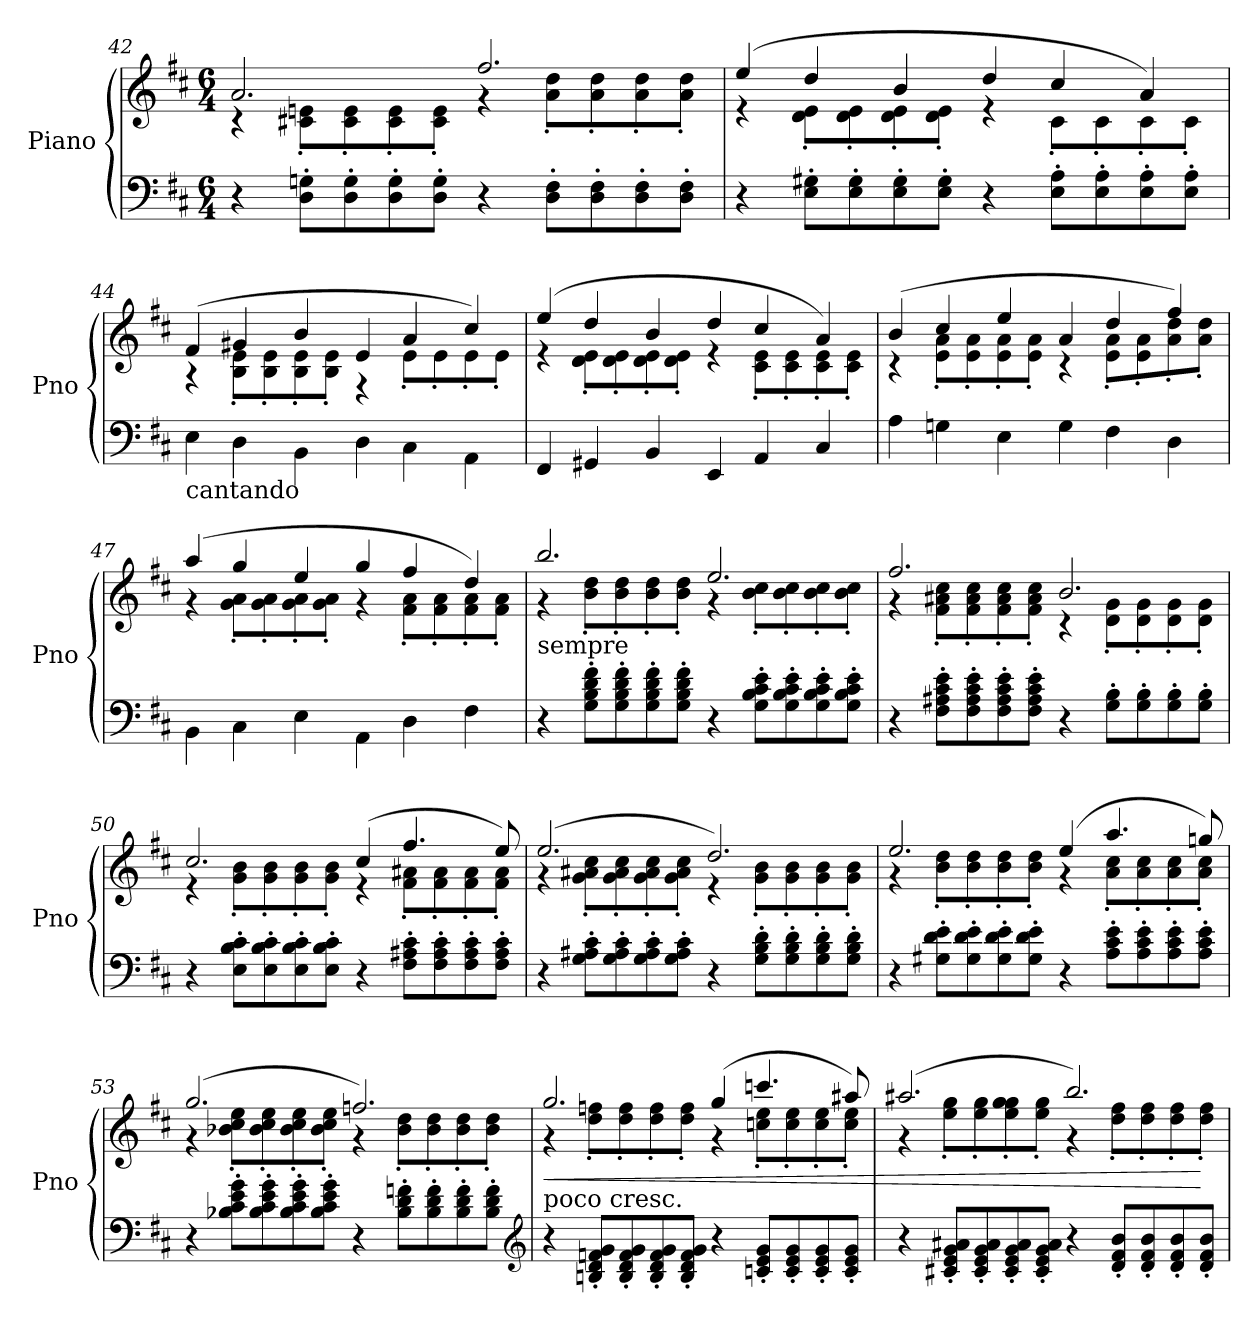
**kern	**kern	**dynam
*part1	*part1	*part1
*staff2	*staff1	*staff1/2
*I"Piano	*	*
*I'Pno	*	*
*clefF4	*clefG2	*
*k[f#c#]	*k[f#c#]	*
*D:	*D:	*
*M6/4	*M6/4	*
=42	=42	=42
*	*^	*
4r	2.a/	4rc	.
8D\' 8Gn\'L	.	8c#X\' 8en\'L	.
8D\' 8G\'	.	8c#\' 8e\'	.
8D\' 8G\'	.	8c#\' 8e\'	.
8D\' 8G\'J	.	8c#\' 8e\'J	.
4r	2.ff#/	4rg	.
8D\' 8F#\'L	.	8a\' 8dd\'L	.
8D\' 8F#\'	.	8a\' 8dd\'	.
8D\' 8F#\'	.	8a\' 8dd\'	.
8D\' 8F#\'J	.	8a\' 8dd\'J	.
=43	=43	=43	=43
4r	(4ee/	4re	.
8E\' 8G#X\'L	4dd/	8d\' 8e\'L	.
8E\' 8G#\'	.	8d\' 8e\'	.
8E\' 8G#\'	4b/	8d\' 8e\'	.
8E\' 8G#\'J	.	8d\' 8e\'J	.
4r	4dd/	4re	.
8E\' 8A\'L	4cc#/	8c#'\L	.
8E\' 8A\'	.	8c#'\	.
8E\' 8A\'	4a/)	8c#'\	.
8E\' 8A\'J	.	8c#'\J	.
=44	=44	=44	=44
!LO:TX:b:t=cantando	!	!	!
4E\	(4f#/	4rA	.
4D\	4g#X/	8B\' 8e\'L	.
.	.	8B\' 8e\'	.
4BB\	4b/	8B\' 8e\'	.
.	.	8B\' 8e\'J	.
4D\	4e/	4rF	.
4C#\	4a/	8e'\L	.
.	.	8e'\	.
4AA\	4cc#/)	8e'\	.
.	.	8e'\J	.
!!LO:LB:g=z	!!
=45	=45	=45	=45
4FF#/	(4ee/	4re	.
4GG#X/	4dd/	8d\' 8e\'L	.
.	.	8d\' 8e\'	.
4BB/	4b/	8d\' 8e\'	.
.	.	8d\' 8e\'J	.
4EE/	4dd/	4re	.
4AA/	4cc#/	8c#\' 8e\'L	.
.	.	8c#\' 8e\'	.
4C#/	4a/)	8c#\' 8e\'	.
.	.	8c#\' 8e\'J	.
=46	=46	=46	=46
4A\	(4b/	4rc	.
4Gn\	4cc#/	8e\' 8a\'L	.
.	.	8e\' 8a\'	.
4E\	4ee/	8e\' 8a\'	.
.	.	8e\' 8a\'J	.
4G\	4a/	4rc	.
4F#\	4dd/	8e\' 8a\'L	.
.	.	8e\' 8a\'	.
4D\	4ff#/)	8a\' 8dd\'	.
.	.	8a\' 8dd\'J	.
=47	=47	=47	=47
4BB\	(4aa/	4rg	.
4C#\	4gg/	8g\' 8a\'L	.
.	.	8g\' 8a\'	.
4E\	4ee/	8g\' 8a\'	.
.	.	8g\' 8a\'J	.
4AA\	4gg/	4rg	.
4D\	4ff#/	8f#\' 8a\'L	.
.	.	8f#\' 8a\'	.
4F#\	4dd/)	8f#\' 8a\'	.
.	.	8f#\' 8a\'J	.
=48	=48	=48	=48
!	!LO:TX:b:t=sempre	!	!
4r	2.bb/	4rg	.
8G\' 8B\' 8d\' 8f#\'L	.	8b\' 8dd\'L	.
8G\' 8B\' 8d\' 8f#\'	.	8b\' 8dd\'	.
8G\' 8B\' 8d\' 8f#\'	.	8b\' 8dd\'	.
8G\' 8B\' 8d\' 8f#\'J	.	8b\' 8dd\'J	.
4r	2.ee/	4rg	.
8G\' 8B\' 8c#\' 8e\'L	.	8b\' 8cc#\'L	.
8G\' 8B\' 8c#\' 8e\'	.	8b\' 8cc#\'	.
8G\' 8B\' 8c#\' 8e\'	.	8b\' 8cc#\'	.
8G\' 8B\' 8c#\' 8e\'J	.	8b\' 8cc#\'J	.
!!LO:LB:g=z	!!
=49	=49	=49	=49
4r	2.ff#/	4rg	.
8F#\' 8A#X\' 8c#\' 8e\'L	.	8f#\' 8a#X\' 8cc#\'L	.
8F#\' 8A#\' 8c#\' 8e\'	.	8f#\' 8a#\' 8cc#\'	.
8F#\' 8A#\' 8c#\' 8e\'	.	8f#\' 8a#\' 8cc#\'	.
8F#\' 8A#\' 8c#\' 8e\'J	.	8f#\' 8a#\' 8cc#\'J	.
4r	2.b/	4rc	.
8G\' 8B\'L	.	8d\' 8g\'L	.
8G\' 8B\'	.	8d\' 8g\'	.
8G\' 8B\'	.	8d\' 8g\'	.
8G\' 8B\'J	.	8d\' 8g\'J	.
=50	=50	=50	=50
4r	2.cc#/	4re	.
8E\' 8B\' 8c#\'L	.	8g\' 8b\'L	.
8E\' 8B\' 8c#\'	.	8g\' 8b\'	.
8E\' 8B\' 8c#\'	.	8g\' 8b\'	.
8E\' 8B\' 8c#\'J	.	8g\' 8b\'J	.
4r	(4cc#/	4re	.
8F#\' 8A#X\' 8c#\'L	4.ff#/	8f#\' 8a#X\'L	.
8F#\' 8A#\' 8c#\'	.	8f#\' 8a#\'	.
8F#\' 8A#\' 8c#\'	.	8f#\' 8a#\'	.
8F#\' 8A#\' 8c#\'J	8ee/)	8f#\' 8a#\'J	.
=51	=51	=51	=51
4r	(2.ee/	4rg	.
8G\' 8A#X\' 8c#\'L	.	8g\' 8a#X\' 8cc#\'L	.
8G\' 8A#\' 8c#\'	.	8g\' 8a#\' 8cc#\'	.
8G\' 8A#\' 8c#\'	.	8g\' 8a#\' 8cc#\'	.
8G\' 8A#\' 8c#\'J	.	8g\' 8a#\' 8cc#\'J	.
4r	2.dd/)	4re	.
8G\' 8B\' 8d\'L	.	8g\' 8b\'L	.
8G\' 8B\' 8d\'	.	8g\' 8b\'	.
8G\' 8B\' 8d\'	.	8g\' 8b\'	.
8G\' 8B\' 8d\'J	.	8g\' 8b\'J	.
=52	=52	=52	=52
4r	2.ee/	4rg	.
8G#X\' 8d\' 8e\'L	.	8b\' 8dd\'L	.
8G#\' 8d\' 8e\'	.	8b\' 8dd\'	.
8G#\' 8d\' 8e\'	.	8b\' 8dd\'	.
8G#\' 8d\' 8e\'J	.	8b\' 8dd\'J	.
4r	(4ee/	4rg	.
8A\' 8c#\' 8e\'L	4.aa/	8a\' 8cc#\'L	.
8A\' 8c#\' 8e\'	.	8a\' 8cc#\'	.
8A\' 8c#\' 8e\'	.	8a\' 8cc#\'	.
8A\' 8c#\' 8e\'J	8ggn/)	8a\' 8cc#\'J	.
!!LO:PB:g=z	!!
=53	=53	=53	=53
4r	(2.gg/	4rg	.
8B-X\' 8c#\' 8e\' 8g\'L	.	8b-X\' 8cc#\' 8ee\'L	.
8B-\' 8c#\' 8e\' 8g\'	.	8b-\' 8cc#\' 8ee\'	.
8B-\' 8c#\' 8e\' 8g\'	.	8b-\' 8cc#\' 8ee\'	.
8B-\' 8c#\' 8e\' 8g\'J	.	8b-\' 8cc#\' 8ee\'J	.
4r	2.ffn/)	4rg	.
8B-\' 8d\' 8fn\'L	.	8b-\' 8dd\'L	.
8B-\' 8d\' 8f\'	.	8b-\' 8dd\'	.
8B-\' 8d\' 8f\'	.	8b-\' 8dd\'	.
8B-\' 8d\' 8f\'J	.	8b-\' 8dd\'J	.
*clefG2	*	*	*
=54	=54	=54	=54
!	!LO:TX:b:t=poco cresc.	!	!
!	!	!	!LO:HP:b
4r	2.gg/	4rg	<
8Bn/' 8d/' 8fn/' 8g/'L	.	8dd\' 8ffn\'L	.
8B/' 8d/' 8f/' 8g/'	.	8dd\' 8ff\'	.
8B/' 8d/' 8f/' 8g/'	.	8dd\' 8ff\'	.
8B/' 8d/' 8f/' 8g/'J	.	8dd\' 8ff\'J	.
4r	(4gg/	4rg	.
8cn/' 8e/' 8g/'L	4.cccn/	8ccn\' 8ee\'L	.
8c/' 8e/' 8g/'	.	8cc\' 8ee\'	.
8c/' 8e/' 8g/'	.	8cc\' 8ee\'	.
8c/' 8e/' 8g/'J	8aa#X/)	8cc\' 8ee\'J	.
=55	=55	=55	=55
4r	(2.aa#X/	4rg	.
8c#X/' 8e/' 8g/' 8a#X/'L	.	8ee\' 8gg\'L	.
8c#/' 8e/' 8g/' 8a#/'	.	8ee\' 8gg\'	.
8c#/' 8e/' 8g/' 8a#/'	.	8ee\' 8gg\' 8gg\'	.
8c#/' 8e/' 8g/' 8a#/'J	.	8ee\' 8gg\'J	.
4r	2.bb/)	4rg	.
8d/' 8f#/' 8b/'L	.	8dd\' 8ff#\'L	.
8d/' 8f#/' 8b/'	.	8dd\' 8ff#\'	.
8d/' 8f#/' 8b/'	.	8dd\' 8ff#\'	.
8d/' 8f#/' 8b/'J	.	8dd\' 8ff#\'J	[
*	*v	*v	*
=	=	=
*-	*-	*-
